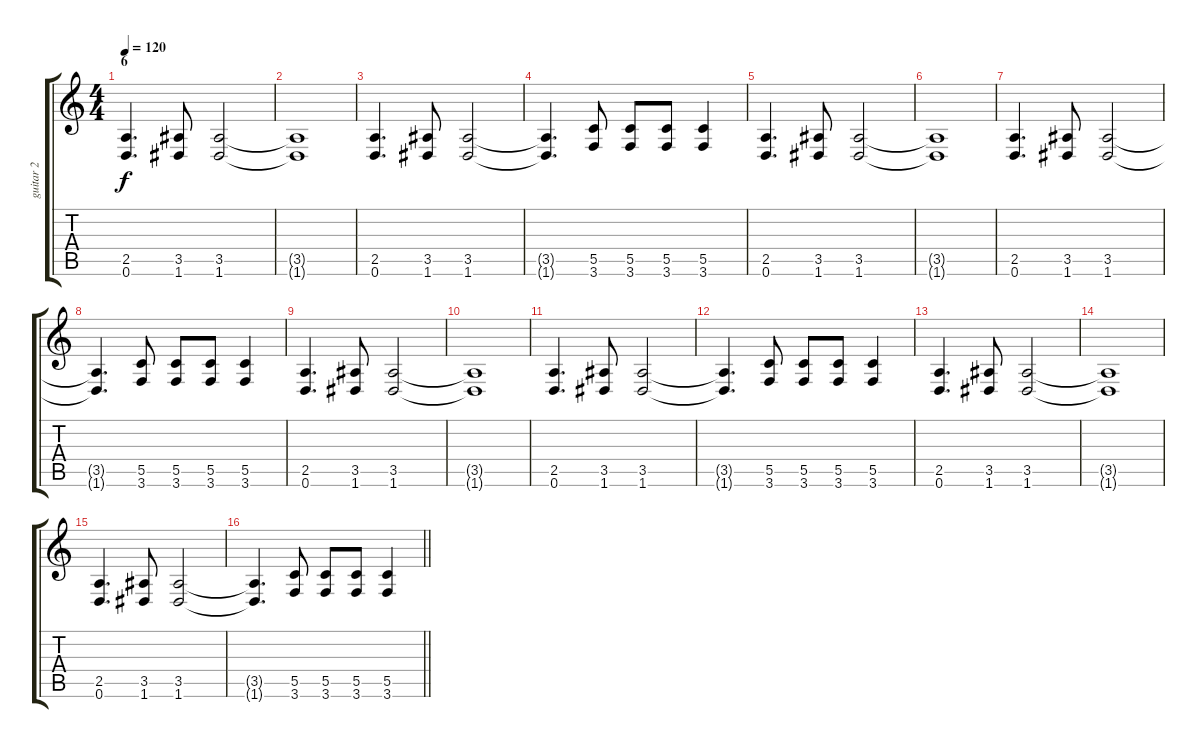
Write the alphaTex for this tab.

\track ("guitar 2" "guitar 2") {instrument distortionguitar}
\staff {score tabs}
\tuning (D4 A3 F3 C3 G2 D2) {hide}
\ts (4 4)
\section ("" "6")
\tempo 120
\clef g2
\ks c
(2.5 0.6).4{d dy f} (3.5 1.6).8 (3.5 1.6).2 |
(3.5{t} 1.6{t}).1 |
(2.5 0.6).4{d} (3.5 1.6).8 (3.5 1.6).2 |
(3.5{t} 1.6{t}).4{d} (5.5 3.6).8 (5.5 3.6).8 (5.5 3.6).8 (5.5 3.6).4 |
(2.5 0.6).4{d} (3.5 1.6).8 (3.5 1.6).2 |
(3.5{t} 1.6{t}).1 |
(2.5 0.6).4{d} (3.5 1.6).8 (3.5 1.6).2 |
(3.5{t} 1.6{t}).4{d} (5.5 3.6).8 (5.5 3.6).8 (5.5 3.6).8 (5.5 3.6).4 |
(2.5 0.6).4{d} (3.5 1.6).8 (3.5 1.6).2 |
(3.5{t} 1.6{t}).1 |
(2.5 0.6).4{d} (3.5 1.6).8 (3.5 1.6).2 |
(3.5{t} 1.6{t}).4{d} (5.5 3.6).8 (5.5 3.6).8 (5.5 3.6).8 (5.5 3.6).4 |
(2.5 0.6).4{d} (3.5 1.6).8 (3.5 1.6).2 |
(3.5{t} 1.6{t}).1 |
(2.5 0.6).4{d} (3.5 1.6).8 (3.5 1.6).2 |
\barLineRight lightlight
(3.5{t} 1.6{t}).4{d} (5.5 3.6).8 (5.5 3.6).8 (5.5 3.6).8 (5.5 3.6).4
